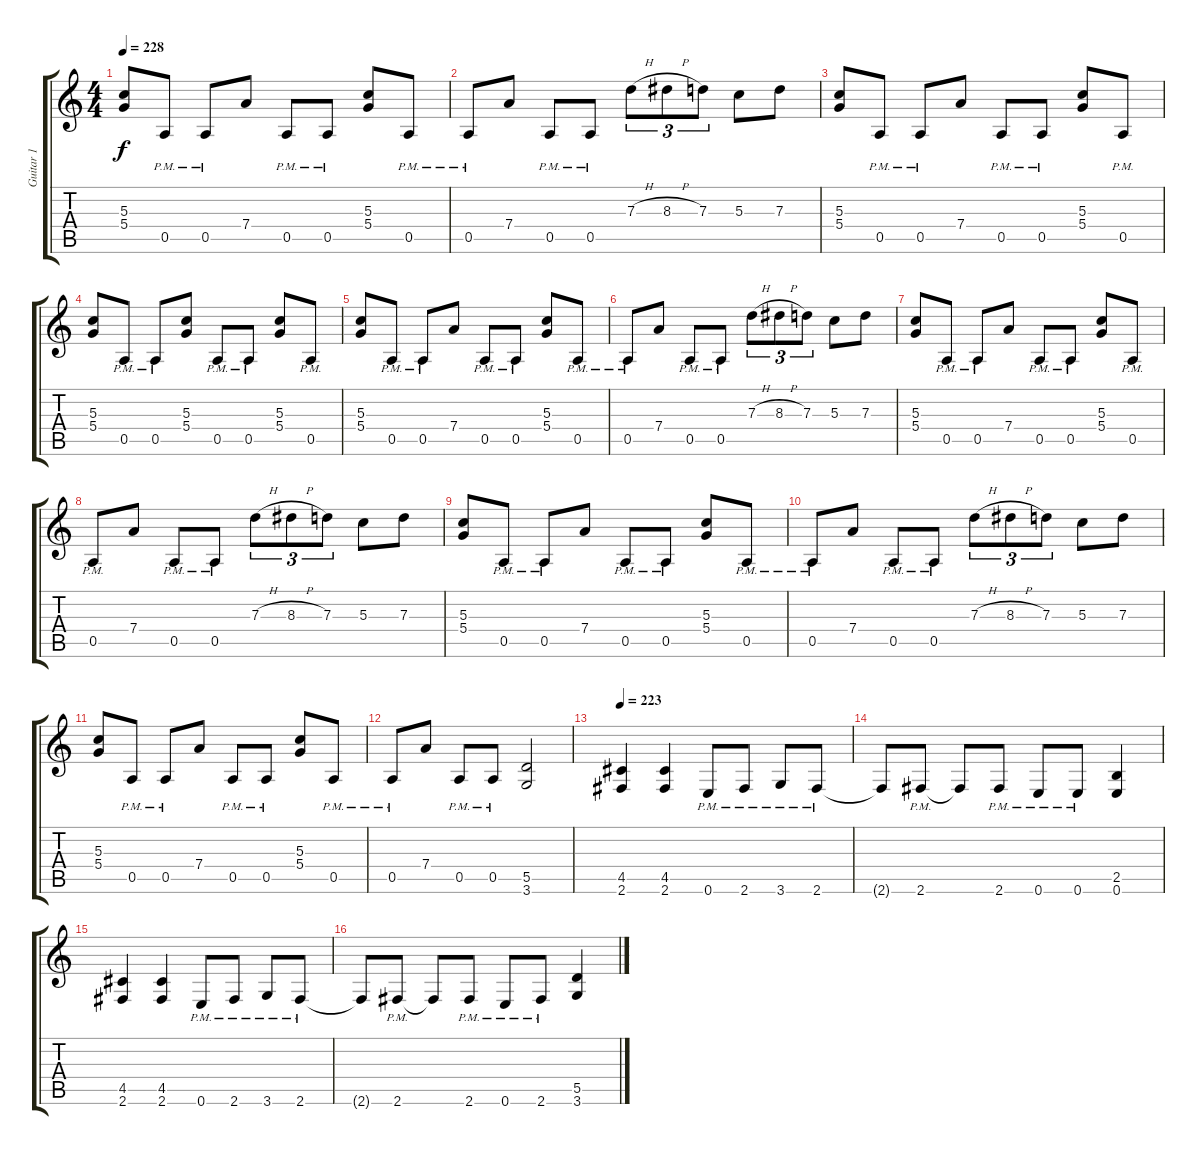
\track ("Guitar 1" "Guitar 1") {instrument distortionguitar}
\staff {score tabs}
\tuning (E4 B3 G3 D3 A2 E2) {hide}
\ts (4 4)
\tempo 228
\clef g2
\ks c
(5.3 5.4).8{dy f} 0.5{pm}.8 0.5{pm}.8 7.4.8 0.5{pm}.8 0.5{pm}.8 (5.3 5.4).8 0.5{pm}.8 |
0.5{pm}.8 7.4.8 0.5{pm}.8 0.5{pm}.8 7.3{h}.8{tu (3 2)} 8.3{h}.8{tu (3 2)} 7.3.8{tu (3 2)} 5.3.8 7.3.8 |
(5.3 5.4).8 0.5{pm}.8 0.5{pm}.8 7.4.8 0.5{pm}.8 0.5{pm}.8 (5.3 5.4).8 0.5{pm}.8 |
(5.3 5.4).8 0.5{pm}.8 0.5{pm}.8 (5.3 5.4).8 0.5{pm}.8 0.5{pm}.8 (5.3 5.4).8 0.5{pm}.8 |
(5.3 5.4).8 0.5{pm}.8 0.5{pm}.8 7.4.8 0.5{pm}.8 0.5{pm}.8 (5.3 5.4).8 0.5{pm}.8 |
0.5{pm}.8 7.4.8 0.5{pm}.8 0.5{pm}.8 7.3{h}.8{tu (3 2)} 8.3{h}.8{tu (3 2)} 7.3.8{tu (3 2)} 5.3.8 7.3.8 |
(5.3 5.4).8 0.5{pm}.8 0.5{pm}.8 7.4.8 0.5{pm}.8 0.5{pm}.8 (5.3 5.4).8 0.5{pm}.8 |
0.5{pm}.8 7.4.8 0.5{pm}.8 0.5{pm}.8 7.3{h}.8{tu (3 2)} 8.3{h}.8{tu (3 2)} 7.3.8{tu (3 2)} 5.3.8 7.3.8 |
(5.3 5.4).8 0.5{pm}.8 0.5{pm}.8 7.4.8 0.5{pm}.8 0.5{pm}.8 (5.3 5.4).8 0.5{pm}.8 |
0.5{pm}.8 7.4.8 0.5{pm}.8 0.5{pm}.8 7.3{h}.8{tu (3 2)} 8.3{h}.8{tu (3 2)} 7.3.8{tu (3 2)} 5.3.8 7.3.8 |
(5.3 5.4).8 0.5{pm}.8 0.5{pm}.8 7.4.8 0.5{pm}.8 0.5{pm}.8 (5.3 5.4).8 0.5{pm}.8 |
0.5{pm}.8 7.4.8 0.5{pm}.8 0.5{pm}.8 (5.5 3.6).2 |
\tempo 223
(4.5 2.6).4 (4.5 2.6).4 0.6{pm}.8 2.6{pm}.8 3.6{pm}.8 2.6{pm}.8 |
2.6{t}.8 2.6{pm}.8 2.6{t}.8 2.6{pm}.8 0.6{pm}.8 0.6{pm}.8 (2.5 0.6).4 |
(4.5 2.6).4 (4.5 2.6).4 0.6{pm}.8 2.6{pm}.8 3.6{pm}.8 2.6{pm}.8 |
2.6{t}.8 2.6{pm}.8 2.6{t}.8 2.6{pm}.8 0.6{pm}.8 2.6{pm}.8 (5.5 3.6).4
